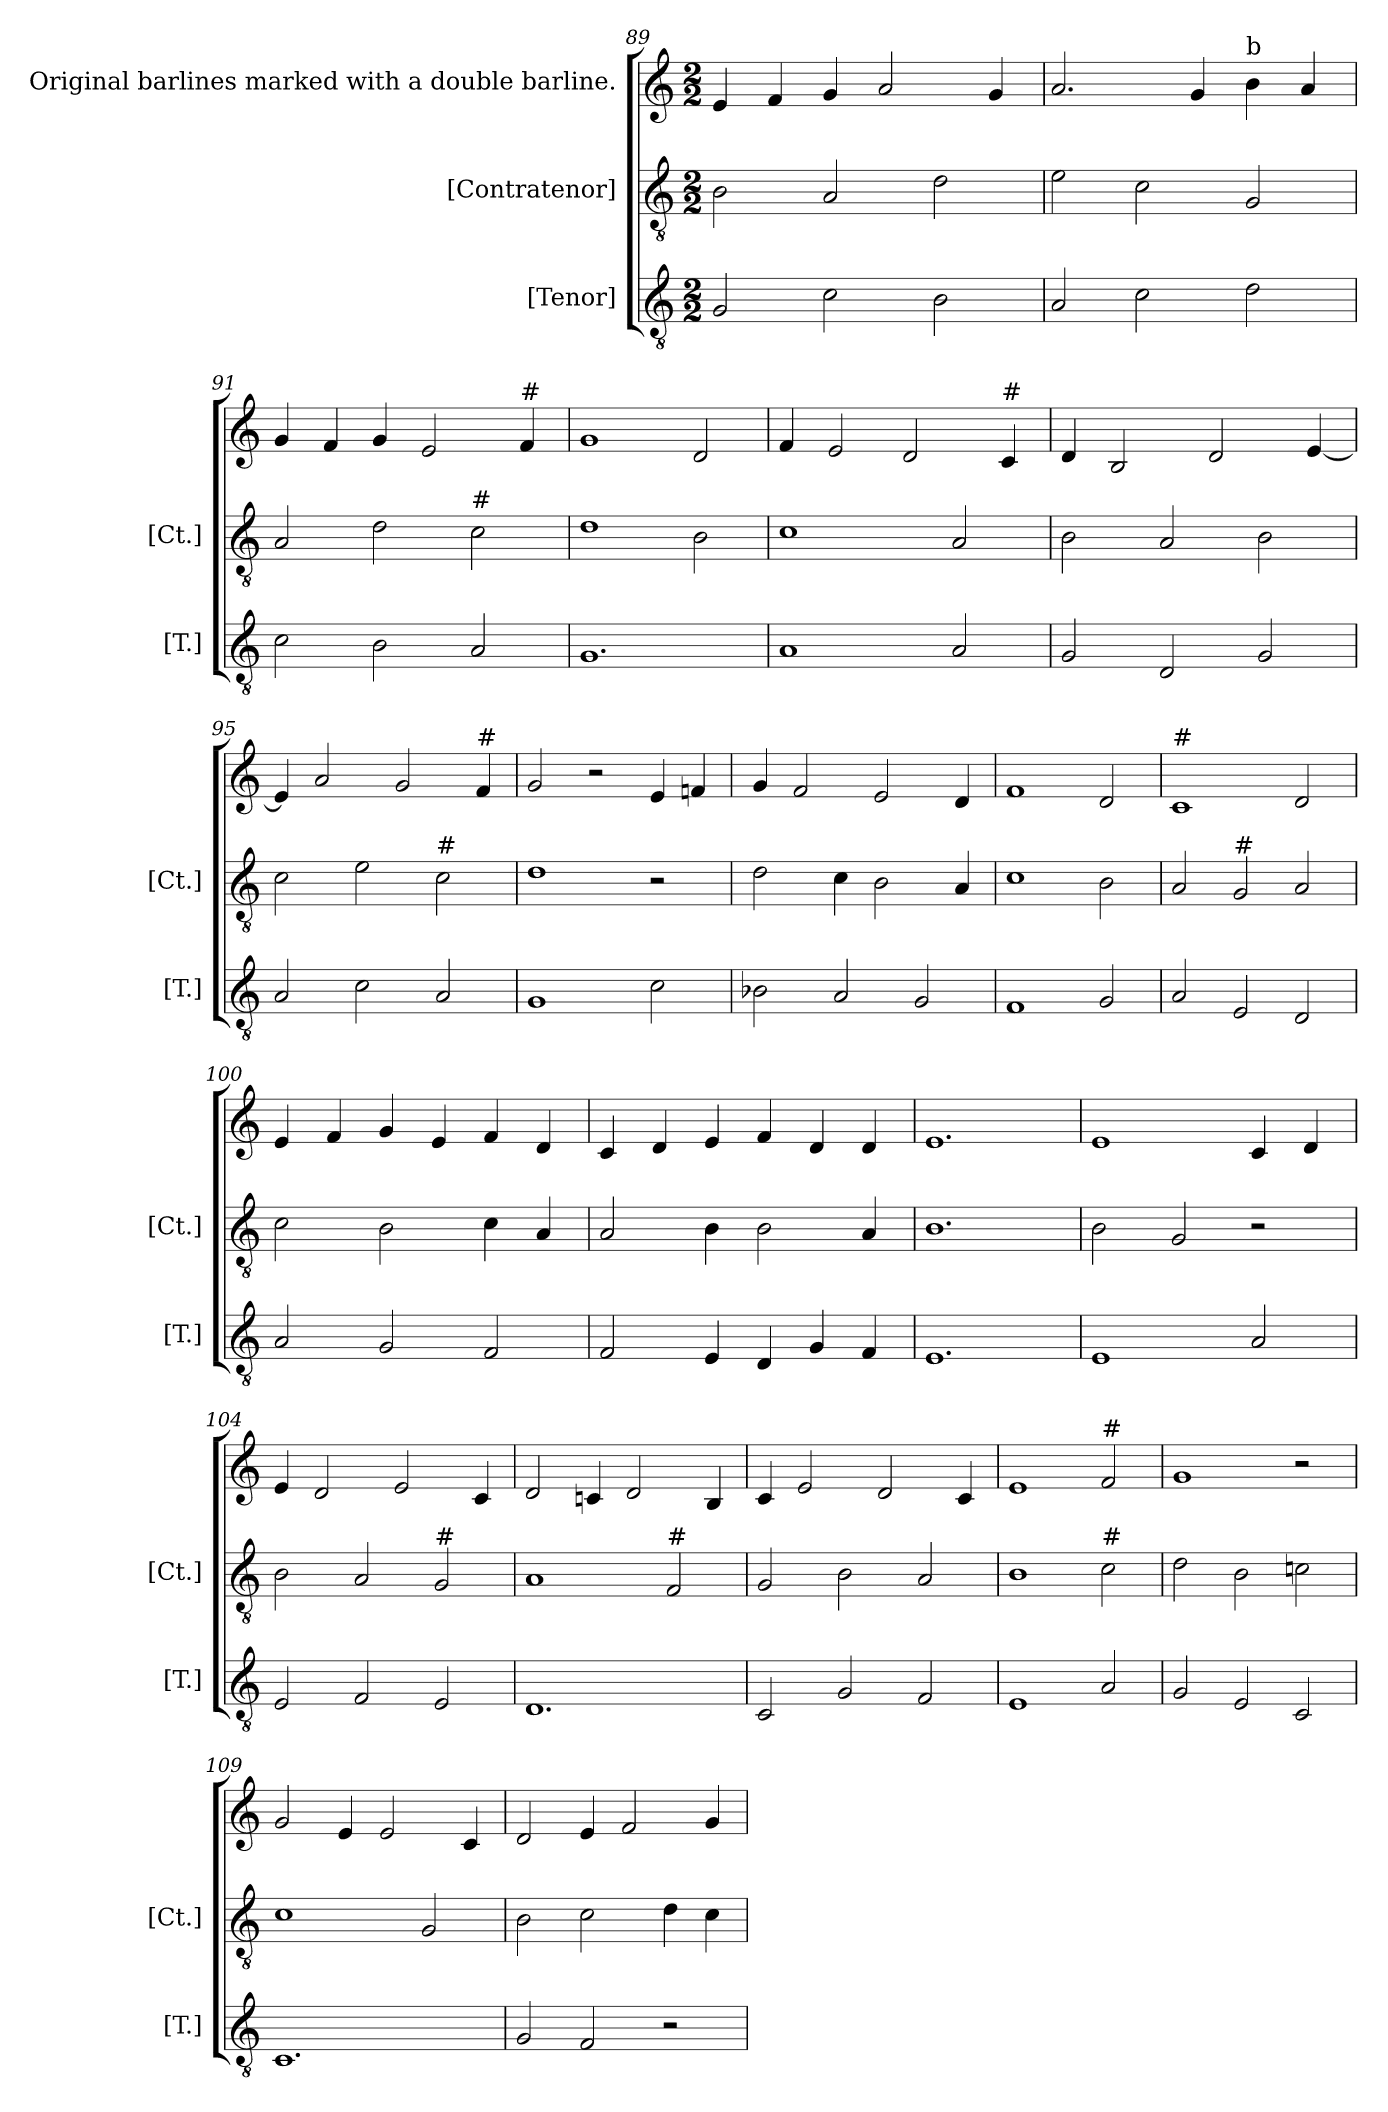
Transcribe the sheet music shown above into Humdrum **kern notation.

**kern	**kern	**kern
*part3	*part2	*part1
*staff3	*staff2	*staff1
*I"[Tenor]	*I"[Contratenor]	*I"Original barlines marked with a double barline.
*I'[T.]	*I'[Ct.]	*
*clefGv2	*clefGv2	*clefG2
*M2/2	*M2/2	*M2/2
=89	=89	=89
2G/	2B\	4e/
.	.	4f/
2c\	2A/	4g/
.	.	2a/
2B\	2d\	.
.	.	4g/
=90	=90	=90
2A/	2e\	2.a/
2c\	2c\	.
.	.	4g/
!	!	!LO:TX:a:t=b
2d\	2G/	4b\
.	.	4a/
=91	=91	=91
2c\	2A/	4g/
.	.	4f/
2B\	2d\	4g/
.	.	2e/
!	!LO:TX:a:t=#	!
2A/	2c\	.
!	!	!LO:TX:a:t=#
.	.	4f/
=92	=92	=92
1.G	1d	1g
.	2B\	2d/
!!LO:LB:g=z
=93	=93	=93
1A	1c	4f/
.	.	2e/
.	.	2d/
2A/	2A/	.
!	!	!LO:TX:a:t=#
.	.	4c/
=94	=94	=94
2G/	2B\	4d/
.	.	2B/
2D/	2A/	.
.	.	2d/
2G/	2B\	.
.	.	[4e/
=95	=95	=95
2A/	2c\	4e/]
.	.	2a/
2c\	2e\	.
.	.	2g/
!	!LO:TX:a:t=#	!
2A/	2c\	.
!	!	!LO:TX:a:t=#
.	.	4f/
=96	=96	=96
1G	1d	2g/
.	.	2r
2c\	2r	4e/
.	.	4fn/
!!LO:LB:g=z
=97	=97	=97
2B-X\	2d\	4g/
.	.	2f/
2A/	4c\	.
.	2B\	2e/
2G/	.	.
.	4A/	4d/
=98	=98	=98
1F	1c	1f
2G/	2B\	2d/
=99	=99	=99
!	!	!LO:TX:a:t=#
2A/	2A/	1c
!	!LO:TX:a:t=#	!
2E/	2G/	.
2D/	2A/	2d/
!!LO:PB:g=z
=100	=100	=100
2A/	2c\	4e/
.	.	4f/
2G/	2B\	4g/
.	.	4e/
2F/	4c\	4f/
.	4A/	4d/
=101	=101	=101
2F/	2A/	4c/
.	.	4d/
4E/	4B\	4e/
4D/	2B\	4f/
4G/	.	4d/
4F/	4A/	4d/
=102	=102	=102
1.E	1.B	1.e
!!LO:LB:g=z
=103	=103	=103
1E	2B\	1e
.	2G/	.
2A/	2r	4c/
.	.	4d/
=104	=104	=104
2E/	2B\	4e/
.	.	2d/
2F/	2A/	.
.	.	2e/
!	!LO:TX:a:t=#	!
2E/	2G/	.
.	.	4c/
=105	=105	=105
1.D	1A	2d/
.	.	4cn/
.	.	2d/
!	!LO:TX:a:t=#	!
.	2F/	.
.	.	4B/
=106	=106	=106
2C/	2G/	4c/
.	.	2e/
2G/	2B\	.
.	.	2d/
2F/	2A/	.
.	.	4c/
=107	=107	=107
1E	1B	1e
!	!	!LO:TX:a:t=#
!	!LO:TX:a:t=#	!
2A/	2c\	2f/
!!LO:LB:g=z
=108	=108	=108
2G/	2d\	1g
2E/	2B\	.
2C/	2cn\	2r
=109	=109	=109
1.C	1c	2g/
.	.	4e/
.	.	2e/
.	2G/	.
.	.	4c/
=110	=110	=110
2G/	2B\	2d/
2F/	2c\	4e/
.	.	2f/
2r	4d\	.
.	4c\	4g/
=	=	=
*-	*-	*-
